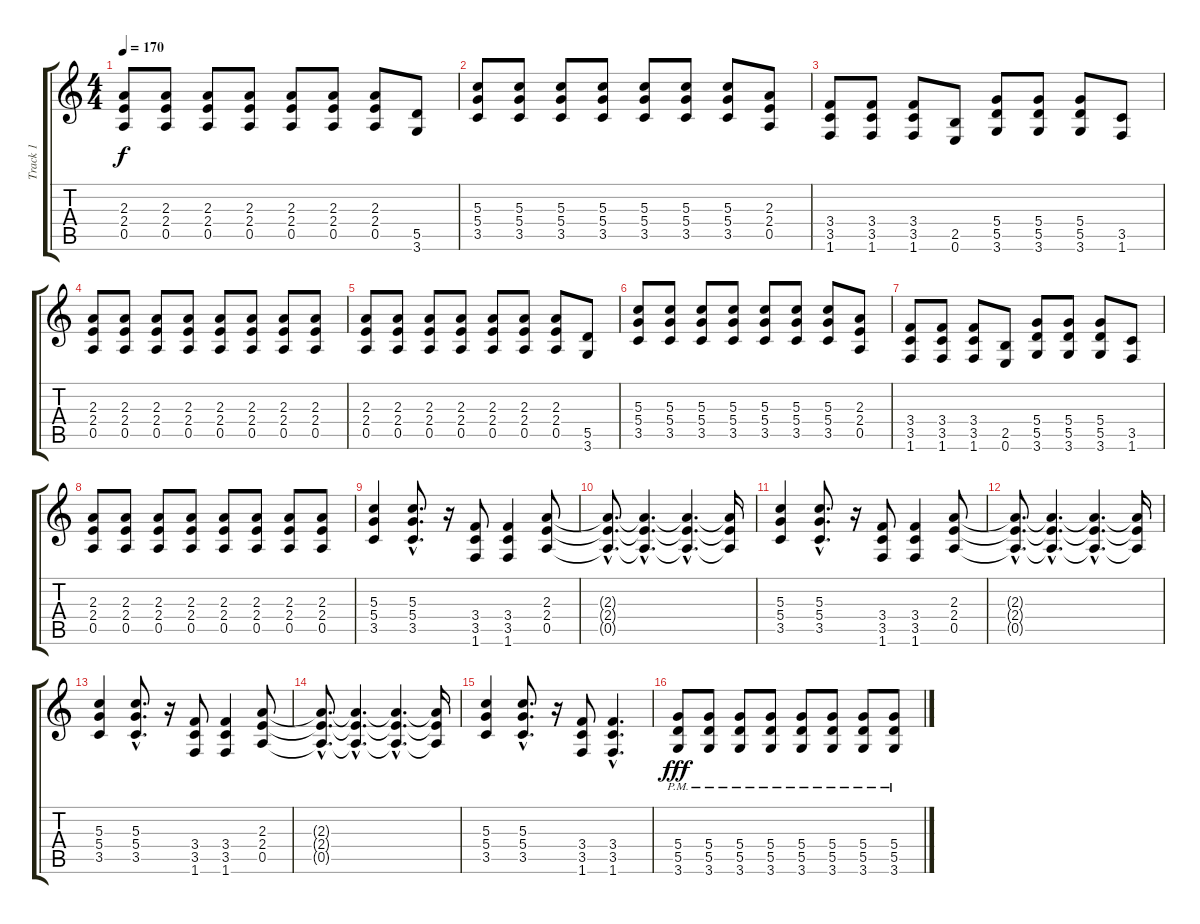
\track ("Track 1" "Track 1") {instrument distortionguitar}
\staff {score tabs}
\tuning (E4 B3 G3 D3 A2 E2) {hide}
\ts (4 4)
\tempo 170
\clef g2
\ks c
(2.3 2.4 0.5).8{dy f} (2.3 2.4 0.5).8 (2.3 2.4 0.5).8 (2.3 2.4 0.5).8 (2.3 2.4 0.5).8 (2.3 2.4 0.5).8 (2.3 2.4 0.5).8 (5.5 3.6).8 |
(5.3 5.4 3.5).8 (5.3 5.4 3.5).8 (5.3 5.4 3.5).8 (5.3 5.4 3.5).8 (5.3 5.4 3.5).8 (5.3 5.4 3.5).8 (5.3 5.4 3.5).8 (2.3 2.4 0.5).8 |
(3.4 3.5 1.6).8 (3.4 3.5 1.6).8 (3.4 3.5 1.6).8 (2.5 0.6).8 (5.4 5.5 3.6).8 (5.4 5.5 3.6).8 (5.4 5.5 3.6).8 (3.5 1.6).8 |
(2.3 2.4 0.5).8 (2.3 2.4 0.5).8 (2.3 2.4 0.5).8 (2.3 2.4 0.5).8 (2.3 2.4 0.5).8 (2.3 2.4 0.5).8 (2.3 2.4 0.5).8 (2.3 2.4 0.5).8 |
(2.3 2.4 0.5).8 (2.3 2.4 0.5).8 (2.3 2.4 0.5).8 (2.3 2.4 0.5).8 (2.3 2.4 0.5).8 (2.3 2.4 0.5).8 (2.3 2.4 0.5).8 (5.5 3.6).8 |
(5.3 5.4 3.5).8 (5.3 5.4 3.5).8 (5.3 5.4 3.5).8 (5.3 5.4 3.5).8 (5.3 5.4 3.5).8 (5.3 5.4 3.5).8 (5.3 5.4 3.5).8 (2.3 2.4 0.5).8 |
(3.4 3.5 1.6).8 (3.4 3.5 1.6).8 (3.4 3.5 1.6).8 (2.5 0.6).8 (5.4 5.5 3.6).8 (5.4 5.5 3.6).8 (5.4 5.5 3.6).8 (3.5 1.6).8 |
(2.3 2.4 0.5).8 (2.3 2.4 0.5).8 (2.3 2.4 0.5).8 (2.3 2.4 0.5).8 (2.3 2.4 0.5).8 (2.3 2.4 0.5).8 (2.3 2.4 0.5).8 (2.3 2.4 0.5).8 |
(5.3 5.4 3.5).4 (5.3{hac} 5.4{hac} 3.5{hac}).8{d} r.16 (3.4 3.5 1.6).8 (3.4 3.5 1.6).4 (2.3 2.4 0.5).8 |
(2.3{hac t} 2.4{hac t} 0.5{hac t}).8{d} (2.3{hac t} 2.4{hac t} 0.5{hac t}).4{d} (2.3{hac t} 2.4{hac t} 0.5{hac t}).4{d} (2.3{t} 2.4{t} 0.5{t}).16 |
(5.3 5.4 3.5).4 (5.3{hac} 5.4{hac} 3.5{hac}).8{d} r.16 (3.4 3.5 1.6).8 (3.4 3.5 1.6).4 (2.3 2.4 0.5).8 |
(2.3{hac t} 2.4{hac t} 0.5{hac t}).8{d} (2.3{hac t} 2.4{hac t} 0.5{hac t}).4{d} (2.3{hac t} 2.4{hac t} 0.5{hac t}).4{d} (2.3{t} 2.4{t} 0.5{t}).16 |
(5.3 5.4 3.5).4 (5.3{hac} 5.4{hac} 3.5{hac}).8{d} r.16 (3.4 3.5 1.6).8 (3.4 3.5 1.6).4 (2.3 2.4 0.5).8 |
(2.3{hac t} 2.4{hac t} 0.5{hac t}).8{d} (2.3{hac t} 2.4{hac t} 0.5{hac t}).4{d} (2.3{hac t} 2.4{hac t} 0.5{hac t}).4{d} (2.3{t} 2.4{t} 0.5{t}).16 |
(5.3 5.4 3.5).4 (5.3{hac} 5.4{hac} 3.5{hac}).8{d} r.16 (3.4 3.5 1.6).8 (3.4{hac} 3.5{hac} 1.6{hac}).4{d} |
(5.4{pm} 5.5{pm} 3.6{pm}).8{dy fff} (5.4{pm} 5.5{pm} 3.6{pm}).8 (5.4{pm} 5.5{pm} 3.6{pm}).8 (5.4{pm} 5.5{pm} 3.6{pm}).8 (5.4{pm} 5.5{pm} 3.6{pm}).8 (5.4{pm} 5.5{pm} 3.6{pm}).8 (5.4{pm} 5.5{pm} 3.6{pm}).8 (5.4{pm} 5.5{pm} 3.6{pm}).8
